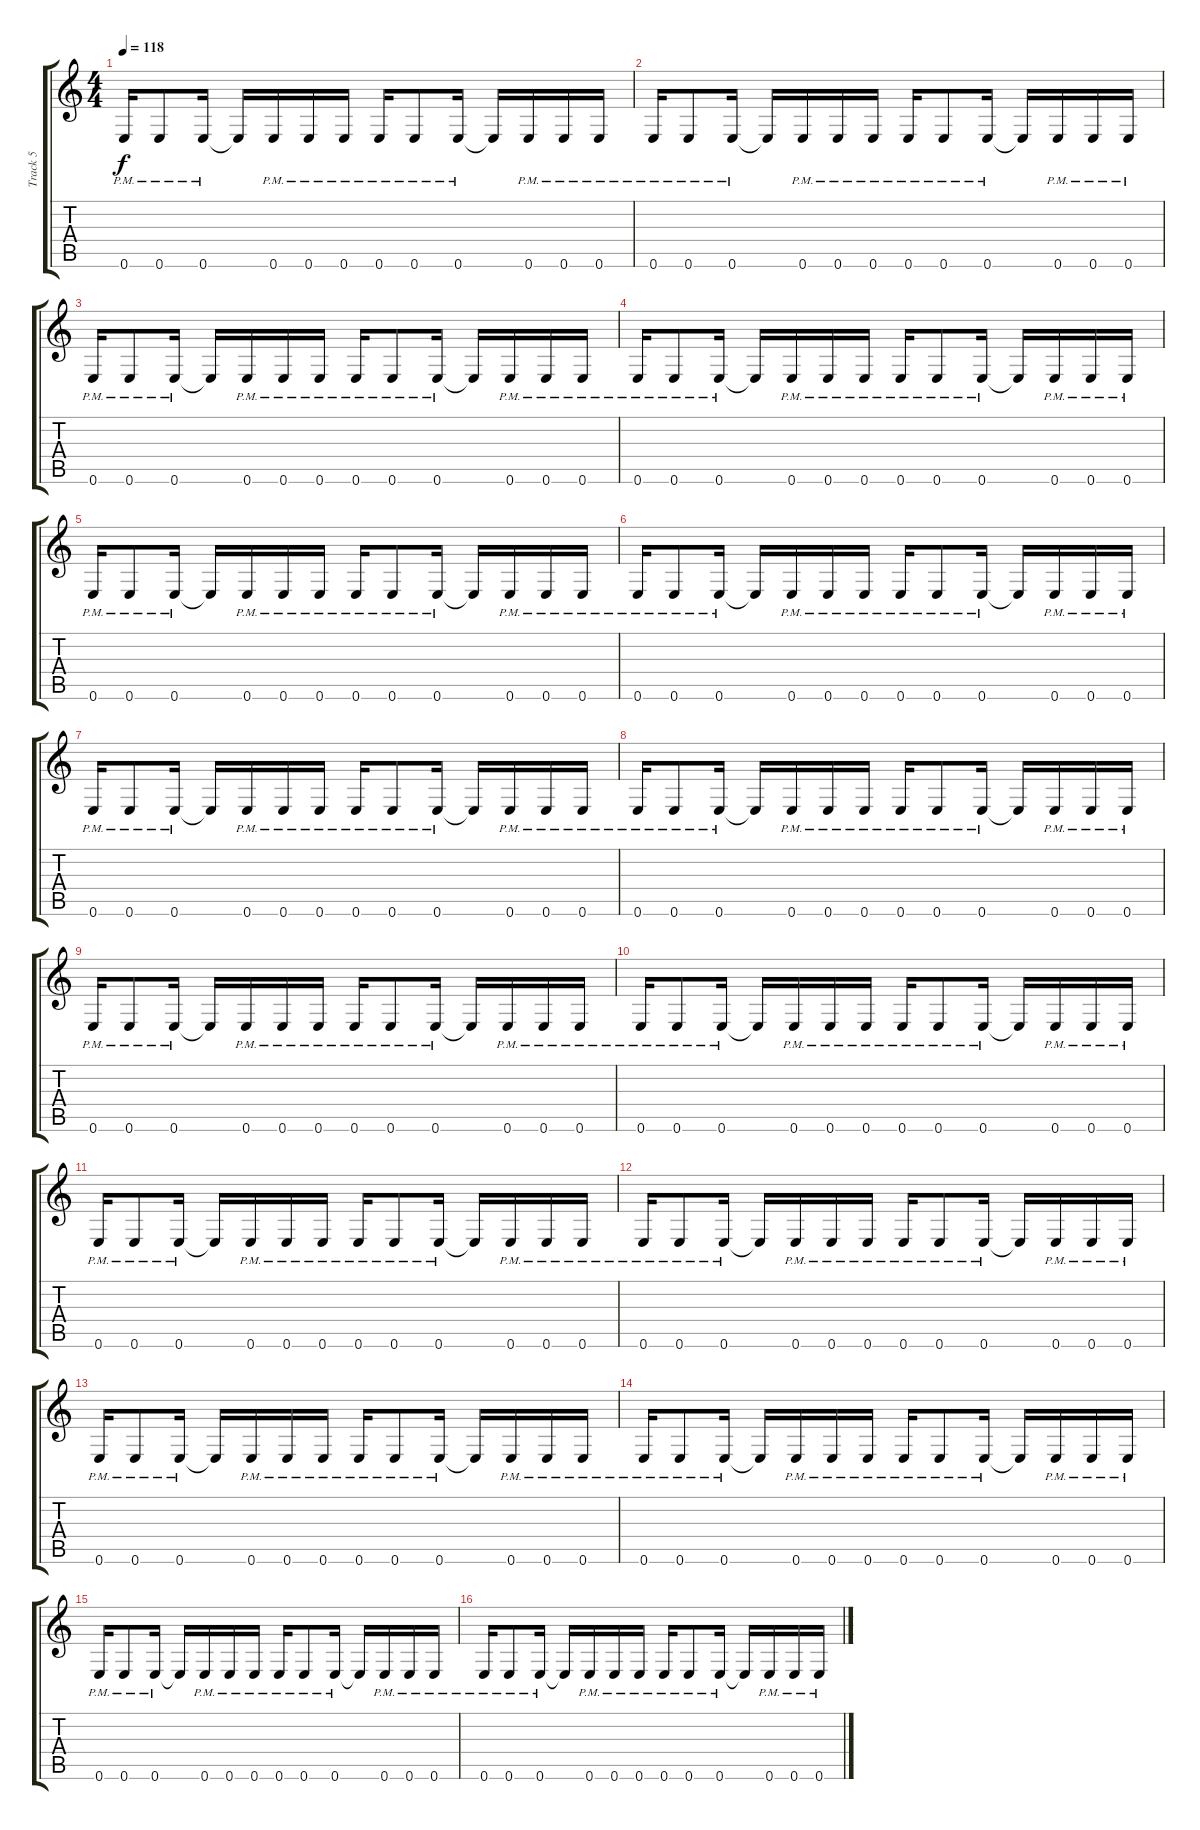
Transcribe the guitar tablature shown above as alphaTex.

\track ("Track 5" "Track 5") {instrument overdrivenguitar}
\staff {score tabs}
\tuning (E4 B3 G3 D3 A2 E2) {hide}
\ts (4 4)
\tempo 118
\clef g2
\ks c
0.6{pm}.16{dy f} 0.6{pm}.8 0.6{pm}.16 0.6{t}.16 0.6{pm}.16 0.6{pm}.16 0.6{pm}.16 0.6{pm}.16 0.6{pm}.8 0.6{pm}.16 0.6{t}.16 0.6{pm}.16 0.6{pm}.16 0.6{pm}.16 |
0.6{pm}.16 0.6{pm}.8 0.6{pm}.16 0.6{t}.16 0.6{pm}.16 0.6{pm}.16 0.6{pm}.16 0.6{pm}.16 0.6{pm}.8 0.6{pm}.16 0.6{t}.16 0.6{pm}.16 0.6{pm}.16 0.6{pm}.16 |
0.6{pm}.16 0.6{pm}.8 0.6{pm}.16 0.6{t}.16 0.6{pm}.16 0.6{pm}.16 0.6{pm}.16 0.6{pm}.16 0.6{pm}.8 0.6{pm}.16 0.6{t}.16 0.6{pm}.16 0.6{pm}.16 0.6{pm}.16 |
0.6{pm}.16 0.6{pm}.8 0.6{pm}.16 0.6{t}.16 0.6{pm}.16 0.6{pm}.16 0.6{pm}.16 0.6{pm}.16 0.6{pm}.8 0.6{pm}.16 0.6{t}.16 0.6{pm}.16 0.6{pm}.16 0.6{pm}.16 |
0.6{pm}.16 0.6{pm}.8 0.6{pm}.16 0.6{t}.16 0.6{pm}.16 0.6{pm}.16 0.6{pm}.16 0.6{pm}.16 0.6{pm}.8 0.6{pm}.16 0.6{t}.16 0.6{pm}.16 0.6{pm}.16 0.6{pm}.16 |
0.6{pm}.16 0.6{pm}.8 0.6{pm}.16 0.6{t}.16 0.6{pm}.16 0.6{pm}.16 0.6{pm}.16 0.6{pm}.16 0.6{pm}.8 0.6{pm}.16 0.6{t}.16 0.6{pm}.16 0.6{pm}.16 0.6{pm}.16 |
0.6{pm}.16 0.6{pm}.8 0.6{pm}.16 0.6{t}.16 0.6{pm}.16 0.6{pm}.16 0.6{pm}.16 0.6{pm}.16 0.6{pm}.8 0.6{pm}.16 0.6{t}.16 0.6{pm}.16 0.6{pm}.16 0.6{pm}.16 |
0.6{pm}.16 0.6{pm}.8 0.6{pm}.16 0.6{t}.16 0.6{pm}.16 0.6{pm}.16 0.6{pm}.16 0.6{pm}.16 0.6{pm}.8 0.6{pm}.16 0.6{t}.16 0.6{pm}.16 0.6{pm}.16 0.6{pm}.16 |
0.6{pm}.16 0.6{pm}.8 0.6{pm}.16 0.6{t}.16 0.6{pm}.16 0.6{pm}.16 0.6{pm}.16 0.6{pm}.16 0.6{pm}.8 0.6{pm}.16 0.6{t}.16 0.6{pm}.16 0.6{pm}.16 0.6{pm}.16 |
0.6{pm}.16 0.6{pm}.8 0.6{pm}.16 0.6{t}.16 0.6{pm}.16 0.6{pm}.16 0.6{pm}.16 0.6{pm}.16 0.6{pm}.8 0.6{pm}.16 0.6{t}.16 0.6{pm}.16 0.6{pm}.16 0.6{pm}.16 |
0.6{pm}.16 0.6{pm}.8 0.6{pm}.16 0.6{t}.16 0.6{pm}.16 0.6{pm}.16 0.6{pm}.16 0.6{pm}.16 0.6{pm}.8 0.6{pm}.16 0.6{t}.16 0.6{pm}.16 0.6{pm}.16 0.6{pm}.16 |
0.6{pm}.16 0.6{pm}.8 0.6{pm}.16 0.6{t}.16 0.6{pm}.16 0.6{pm}.16 0.6{pm}.16 0.6{pm}.16 0.6{pm}.8 0.6{pm}.16 0.6{t}.16 0.6{pm}.16 0.6{pm}.16 0.6{pm}.16 |
0.6{pm}.16 0.6{pm}.8 0.6{pm}.16 0.6{t}.16 0.6{pm}.16 0.6{pm}.16 0.6{pm}.16 0.6{pm}.16 0.6{pm}.8 0.6{pm}.16 0.6{t}.16 0.6{pm}.16 0.6{pm}.16 0.6{pm}.16 |
0.6{pm}.16 0.6{pm}.8 0.6{pm}.16 0.6{t}.16 0.6{pm}.16 0.6{pm}.16 0.6{pm}.16 0.6{pm}.16 0.6{pm}.8 0.6{pm}.16 0.6{t}.16 0.6{pm}.16 0.6{pm}.16 0.6{pm}.16 |
0.6{pm}.16 0.6{pm}.8 0.6{pm}.16 0.6{t}.16 0.6{pm}.16 0.6{pm}.16 0.6{pm}.16 0.6{pm}.16 0.6{pm}.8 0.6{pm}.16 0.6{t}.16 0.6{pm}.16 0.6{pm}.16 0.6{pm}.16 |
0.6{pm}.16 0.6{pm}.8 0.6{pm}.16 0.6{t}.16 0.6{pm}.16 0.6{pm}.16 0.6{pm}.16 0.6{pm}.16 0.6{pm}.8 0.6{pm}.16 0.6{t}.16 0.6{pm}.16 0.6{pm}.16 0.6{pm}.16
